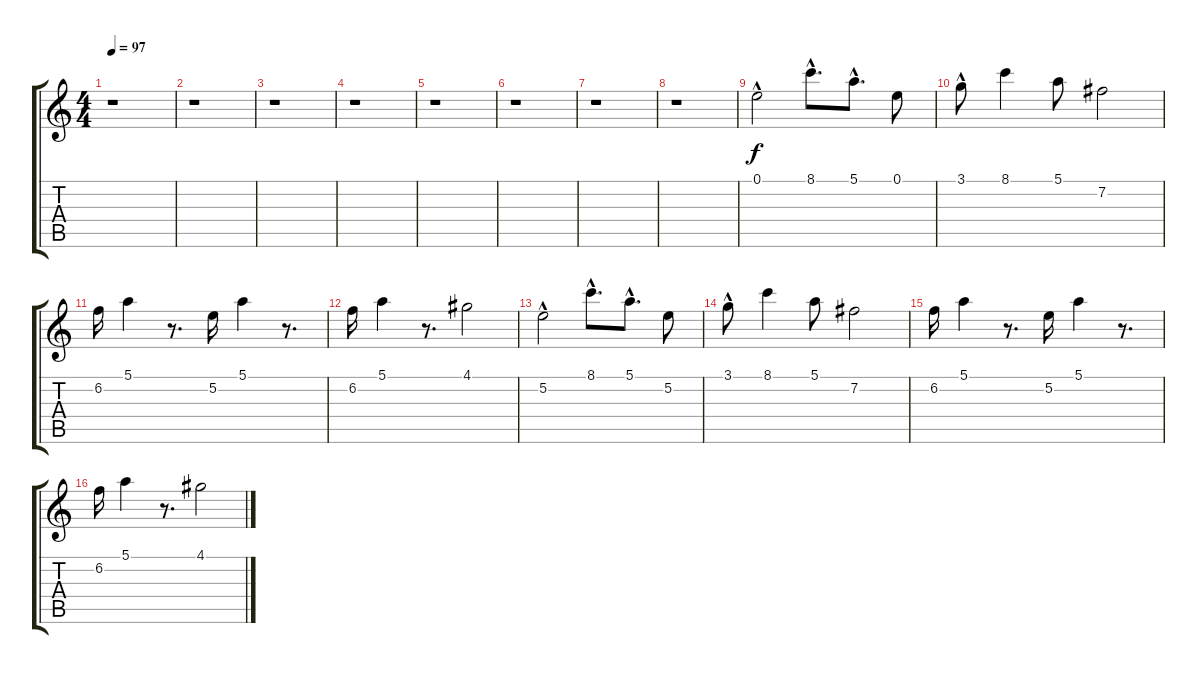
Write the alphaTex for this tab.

\track "" {instrument electricguitarjazz}
\staff {score tabs}
\tuning (E4 B3 G3 D3 A2 E2) {hide}
\ts (4 4)
\tempo 97
\clef g2
\ks c
r.1{dy f} |
r.1 |
r.1 |
r.1 |
r.1 |
r.1 |
r.1 |
r.1 |
0.1{hac}.2 8.1{hac}.8{d} 5.1{hac}.8{d} 0.1.8 |
3.1{hac}.8 8.1.4 5.1.8 7.2.2 |
6.2.16 5.1.4 r.8{d} 5.2.16 5.1.4 r.8{d} |
6.2.16 5.1.4 r.8{d} 4.1.2 |
5.2{hac}.2 8.1{hac}.8{d} 5.1{hac}.8{d} 5.2.8 |
3.1{hac}.8 8.1.4 5.1.8 7.2.2 |
6.2.16 5.1.4 r.8{d} 5.2.16 5.1.4 r.8{d} |
6.2.16 5.1.4 r.8{d} 4.1.2
